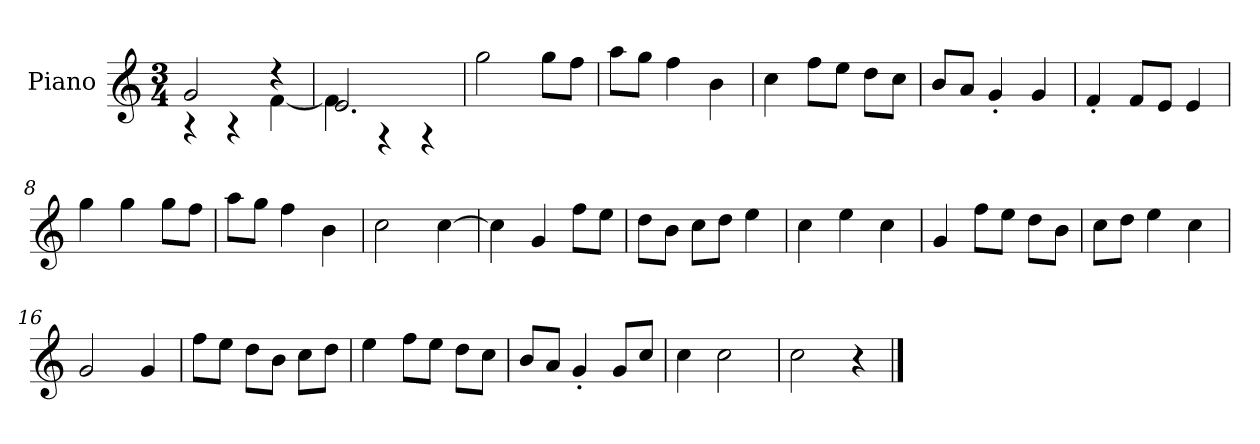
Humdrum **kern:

**kern
*part1
*staff1
*I"Piano
*I'P-no
*clefG2
*k[]
*M3/4
*MM178
=1
*^
2g/	4r
.	4r
4r	[4f\
=2	=2
2.e/	4f\]
.	4r
.	4r
*v	*v
=3
2gg\
8gg\L
8ff\J
=4
8aa\L
8gg\J
4ff\
4b\
=5
4cc\
8ff\L
8ee\J
8dd\L
8cc\J
=6
8b/L
8a/J
4g'/
4g/
=7
4f'/
8f/L
8e/J
4e/
=8
4gg\
4gg\
8gg\L
8ff\J
=9
8aa\L
8gg\J
4ff\
4b\
!!LO:LB:g=z
=10
2cc\
[4cc\
=11
4cc\]
4g/
8ff\L
8ee\J
=12
8dd\L
8b\J
8cc\L
8dd\J
4ee\
=13
4cc\
4ee\
4cc\
=14
4g/
8ff\L
8ee\J
8dd\L
8b\J
=15
8cc\L
8dd\J
4ee\
4cc\
=16
2g/
4g/
=17
8ff\L
8ee\J
8dd\L
8b\J
8cc\L
8dd\J
=18
4ee\
8ff\L
8ee\J
8dd\L
8cc\J
!!LO:LB:g=z
=19
8b/L
8a/J
4g'/
8g/L
8cc/J
=20
4cc\
2cc\
=21
2cc\
4r
==
*-
